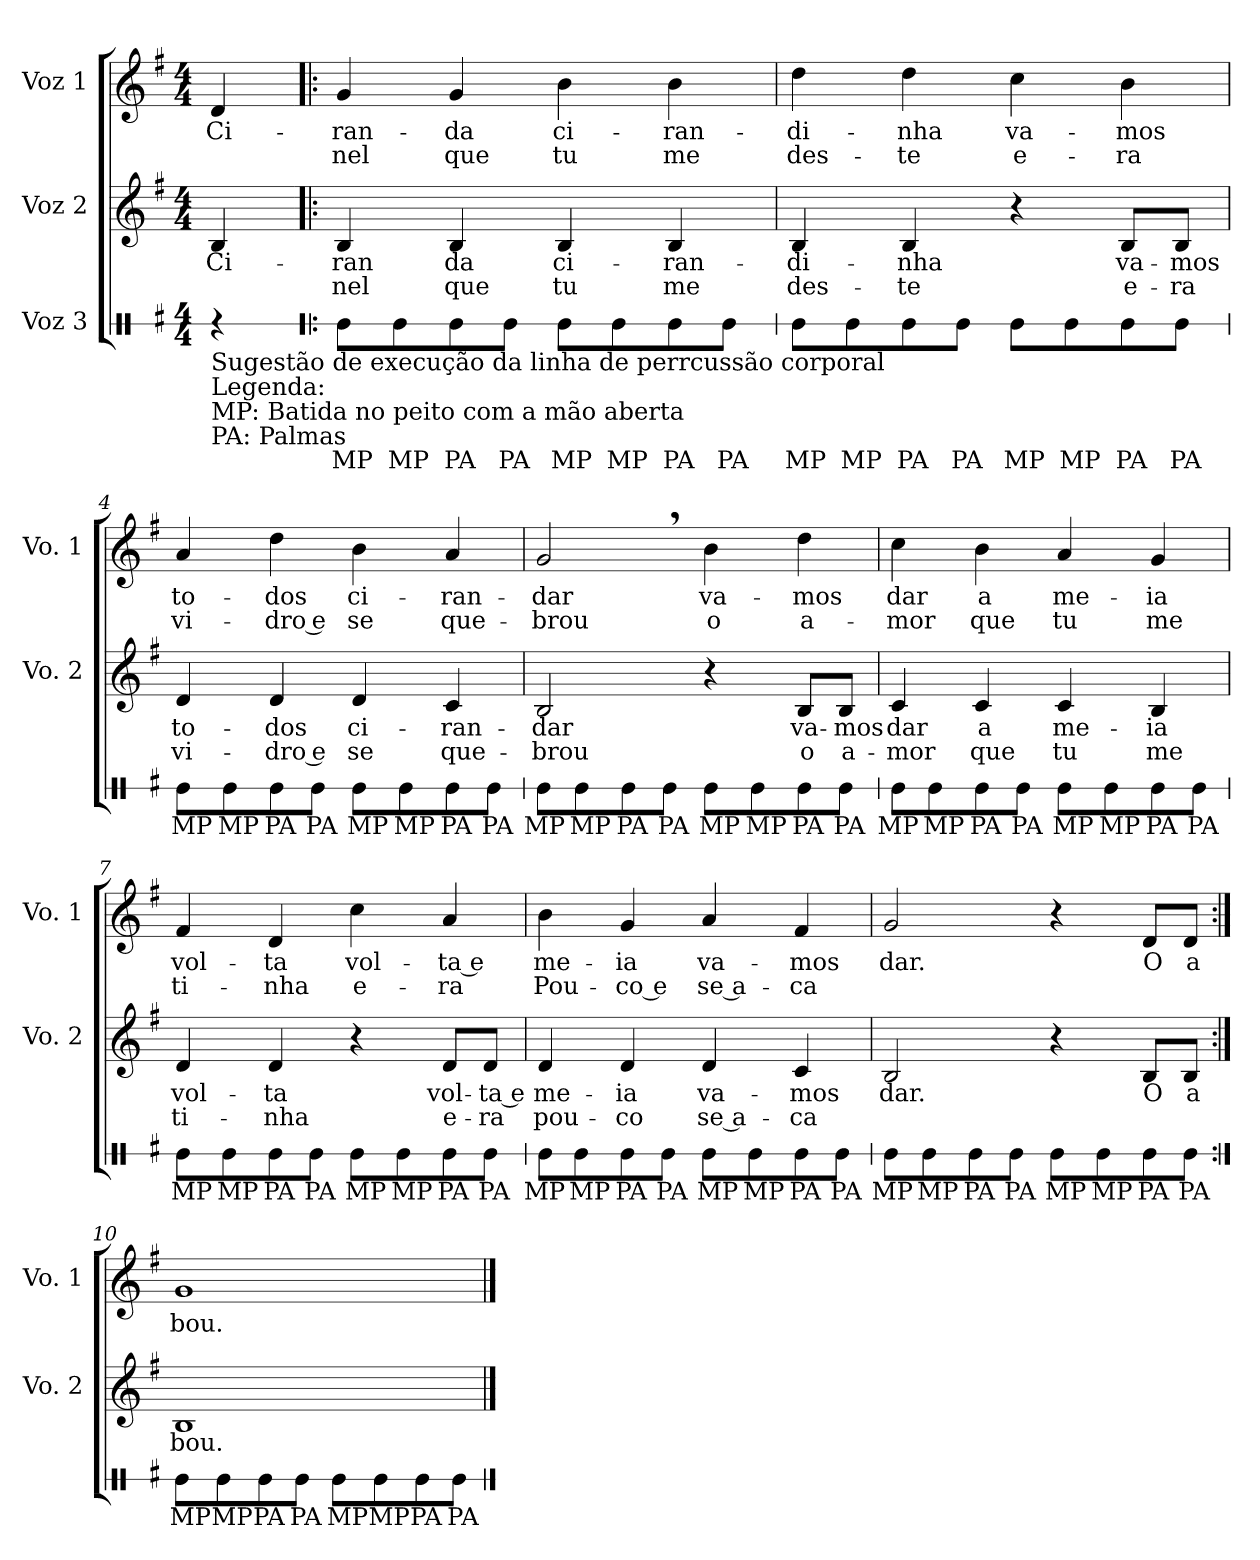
**kern	**text	**kern	**text	**text	**kern	**text	**text
*part3	*part3	*part2	*part2	*part2	*part1	*part1	*part1
*staff3	*staff3	*staff2	*staff2	*staff2	*staff1	*staff1	*staff1
*I"Voz 3	*	*I"Voz 2	*	*	*I"Voz 1	*	*
*	*	*I'Vo. 2	*	*	*I'Vo. 1	*	*
*stria1	*	*	*	*	*	*	*
*clefX	*	*clefG2	*	*	*clefG2	*	*
*k[f#]	*	*k[f#]	*	*	*k[f#]	*	*
*M4/4	*	*M4/4	*	*	*M4/4	*	*
*MM120	*	*MM120	*	*	*MM120	*	*
=1	=1	=1	=1	=1	=1	=1	=1
!LO:TX:b:t=Sugestão de execução da linha de perrcussão corporal	!	!	!	!	!	!	!
!LO:TX:b:t=Legenda&colon;	!	!	!	!	!	!	!
!LO:TX:b:t=MP&colon; Batida no peito com a mão aberta	!	!	!	!	!	!	!
!LO:TX:b:t=PA&colon; Palmas	!	!	!	!	!	!	!
!	!	!	!LO:LY:b	!	!	!LO:LY:b	!
4r	.	4B/	Ci-	.	4d/	Ci-	.
=2!|:	=2!|:	=2!|:	=2!|:	=2!|:	=2!|:	=2!|:	=2!|:
!	!LO:LY:b	!	!LO:LY:b	!LO:LY:b	!	!LO:LY:b	!LO:LY:b
8Re\L	MP	4B/	-ran	nel	4g/	-ran-	nel
!	!LO:LY:b	!	!	!	!	!	!
8Re\	MP	.	.	.	.	.	.
!	!LO:LY:b	!	!LO:LY:b	!LO:LY:b	!	!LO:LY:b	!LO:LY:b
8Re\	PA	4B/	da	que	4g/	-da	que
!	!LO:LY:b	!	!	!	!	!	!
8Re\J	PA	.	.	.	.	.	.
!	!LO:LY:b	!	!LO:LY:b	!LO:LY:b	!	!LO:LY:b	!LO:LY:b
8Re\L	MP	4B/	ci-	tu	4b\	ci-	tu
!	!LO:LY:b	!	!	!	!	!	!
8Re\	MP	.	.	.	.	.	.
!	!LO:LY:b	!	!LO:LY:b	!LO:LY:b	!	!LO:LY:b	!LO:LY:b
8Re\	PA	4B/	-ran-	me	4b\	-ran-	me
!	!LO:LY:b	!	!	!	!	!	!
8Re\J	PA	.	.	.	.	.	.
=3	=3	=3	=3	=3	=3	=3	=3
!	!LO:LY:b	!	!LO:LY:b	!LO:LY:b	!	!LO:LY:b	!LO:LY:b
8Re\L	MP	4B/	-di-	des-	4dd\	-di-	des-
!	!LO:LY:b	!	!	!	!	!	!
8Re\	MP	.	.	.	.	.	.
!	!LO:LY:b	!	!LO:LY:b	!LO:LY:b	!	!LO:LY:b	!LO:LY:b
8Re\	PA	4B/	-nha	-te	4dd\	-nha	-te
!	!LO:LY:b	!	!	!	!	!	!
8Re\J	PA	.	.	.	.	.	.
!	!LO:LY:b	!	!	!	!	!LO:LY:b	!LO:LY:b
8Re\L	MP	4r	.	.	4cc\	va-	e-
!	!LO:LY:b	!	!	!	!	!	!
8Re\	MP	.	.	.	.	.	.
!	!LO:LY:b	!	!LO:LY:b	!LO:LY:b	!	!LO:LY:b	!LO:LY:b
8Re\	PA	8B/L	va-	e-	4b\	-mos	-ra
!	!LO:LY:b	!	!LO:LY:b	!LO:LY:b	!	!	!
8Re\J	PA	8B/J	-mos	-ra	.	.	.
!!LO:LB:g=z
=4	=4	=4	=4	=4	=4	=4	=4
!	!LO:LY:b	!	!LO:LY:b	!LO:LY:b	!	!LO:LY:b	!LO:LY:b
8Re\L	MP	4d/	to-	vi-	4a/	to-	vi-
!	!LO:LY:b	!	!	!	!	!	!
8Re\	MP	.	.	.	.	.	.
!	!LO:LY:b	!	!LO:LY:b	!LO:LY:b	!	!LO:LY:b	!LO:LY:b
8Re\	PA	4d/	-dos	-dro e	4dd\	-dos	-dro e
!	!LO:LY:b	!	!	!	!	!	!
8Re\J	PA	.	.	.	.	.	.
!	!LO:LY:b	!	!LO:LY:b	!LO:LY:b	!	!LO:LY:b	!LO:LY:b
8Re\L	MP	4d/	ci-	se	4b\	ci-	se
!	!LO:LY:b	!	!	!	!	!	!
8Re\	MP	.	.	.	.	.	.
!	!LO:LY:b	!	!LO:LY:b	!LO:LY:b	!	!LO:LY:b	!LO:LY:b
8Re\	PA	4c/	-ran-	que-	4a/	-ran-	que-
!	!LO:LY:b	!	!	!	!	!	!
8Re\J	PA	.	.	.	.	.	.
=5	=5	=5	=5	=5	=5	=5	=5
!	!LO:LY:b	!	!LO:LY:b	!LO:LY:b	!	!LO:LY:b	!LO:LY:b
8Re\L	MP	2B/	-dar	-brou	2g,/	-dar	-brou
!	!LO:LY:b	!	!	!	!	!	!
8Re\	MP	.	.	.	.	.	.
!	!LO:LY:b	!	!	!	!	!	!
8Re\	PA	.	.	.	.	.	.
!	!LO:LY:b	!	!	!	!	!	!
8Re\J	PA	.	.	.	.	.	.
!	!LO:LY:b	!	!	!	!	!LO:LY:b	!LO:LY:b
8Re\L	MP	4r	.	.	4b\	va-	o
!	!LO:LY:b	!	!	!	!	!	!
8Re\	MP	.	.	.	.	.	.
!	!LO:LY:b	!	!LO:LY:b	!LO:LY:b	!	!LO:LY:b	!LO:LY:b
8Re\	PA	8B/L	va-	o	4dd\	-mos	a-
!	!LO:LY:b	!	!LO:LY:b	!LO:LY:b	!	!	!
8Re\J	PA	8B/J	-mos	a-	.	.	.
!!LO:LB:g=z
=6	=6	=6	=6	=6	=6	=6	=6
!	!LO:LY:b	!	!LO:LY:b	!LO:LY:b	!	!LO:LY:b	!LO:LY:b
8Re\L	MP	4c/	dar	-mor	4cc\	dar	-mor
!	!LO:LY:b	!	!	!	!	!	!
8Re\	MP	.	.	.	.	.	.
!	!LO:LY:b	!	!LO:LY:b	!LO:LY:b	!	!LO:LY:b	!LO:LY:b
8Re\	PA	4c/	a	que	4b\	a	que
!	!LO:LY:b	!	!	!	!	!	!
8Re\J	PA	.	.	.	.	.	.
!	!LO:LY:b	!	!LO:LY:b	!LO:LY:b	!	!LO:LY:b	!LO:LY:b
8Re\L	MP	4c/	me-	tu	4a/	me-	tu
!	!LO:LY:b	!	!	!	!	!	!
8Re\	MP	.	.	.	.	.	.
!	!LO:LY:b	!	!LO:LY:b	!LO:LY:b	!	!LO:LY:b	!LO:LY:b
8Re\	PA	4B/	-ia	me	4g/	-ia	me
!	!LO:LY:b	!	!	!	!	!	!
8Re\J	PA	.	.	.	.	.	.
=7	=7	=7	=7	=7	=7	=7	=7
!	!LO:LY:b	!	!LO:LY:b	!LO:LY:b	!	!LO:LY:b	!LO:LY:b
8Re\L	MP	4d/	vol-	ti-	4f#/	vol-	ti-
!	!LO:LY:b	!	!	!	!	!	!
8Re\	MP	.	.	.	.	.	.
!	!LO:LY:b	!	!LO:LY:b	!LO:LY:b	!	!LO:LY:b	!LO:LY:b
8Re\	PA	4d/	-ta	-nha	4d/	-ta	-nha
!	!LO:LY:b	!	!	!	!	!	!
8Re\J	PA	.	.	.	.	.	.
!	!LO:LY:b	!	!	!	!	!LO:LY:b	!LO:LY:b
8Re\L	MP	4r	.	.	4cc\	vol-	e-
!	!LO:LY:b	!	!	!	!	!	!
8Re\	MP	.	.	.	.	.	.
!	!LO:LY:b	!	!LO:LY:b	!LO:LY:b	!	!LO:LY:b	!LO:LY:b
8Re\	PA	8d/L	vol-	e-	4a/	-ta e	-ra
!	!LO:LY:b	!	!LO:LY:b	!LO:LY:b	!	!	!
8Re\J	PA	8d/J	-ta e	-ra	.	.	.
!!LO:PB:g=z
=8	=8	=8	=8	=8	=8	=8	=8
!	!LO:LY:b	!	!LO:LY:b	!LO:LY:b	!	!LO:LY:b	!LO:LY:b
8Re\L	MP	4d/	me-	pou-	4b\	me-	Pou-
!	!LO:LY:b	!	!	!	!	!	!
8Re\	MP	.	.	.	.	.	.
!	!LO:LY:b	!	!LO:LY:b	!LO:LY:b	!	!LO:LY:b	!LO:LY:b
8Re\	PA	4d/	-ia	-co	4g/	-ia	-co e
!	!LO:LY:b	!	!	!	!	!	!
8Re\J	PA	.	.	.	.	.	.
!	!LO:LY:b	!	!LO:LY:b	!LO:LY:b	!	!LO:LY:b	!LO:LY:b
8Re\L	MP	4d/	va-	se a-	4a/	va-	se a-
!	!LO:LY:b	!	!	!	!	!	!
8Re\	MP	.	.	.	.	.	.
!	!LO:LY:b	!	!LO:LY:b	!LO:LY:b	!	!LO:LY:b	!LO:LY:b
8Re\	PA	4c/	-mos	-ca	4f#/	-mos	-ca
!	!LO:LY:b	!	!	!	!	!	!
8Re\J	PA	.	.	.	.	.	.
=9	=9	=9	=9	=9	=9	=9	=9
!	!LO:LY:b	!	!LO:LY:b	!	!	!LO:LY:b	!
8Re\L	MP	2B/	dar.	.	2g/	dar.	.
!	!LO:LY:b	!	!	!	!	!	!
8Re\	MP	.	.	.	.	.	.
!	!LO:LY:b	!	!	!	!	!	!
8Re\	PA	.	.	.	.	.	.
!	!LO:LY:b	!	!	!	!	!	!
8Re\J	PA	.	.	.	.	.	.
!	!LO:LY:b	!	!	!	!	!	!
8Re\L	MP	4r	.	.	4r	.	.
!	!LO:LY:b	!	!	!	!	!	!
8Re\	MP	.	.	.	.	.	.
!	!LO:LY:b	!	!LO:LY:b	!	!	!LO:LY:b	!
8Re\	PA	8B/L	O	.	8d/L	O	.
!	!LO:LY:b	!	!LO:LY:b	!	!	!LO:LY:b	!
8Re\J	PA	8B/J	a	.	8d/J	a	.
!!LO:LB:g=z
=10:|!	=10:|!	=10:|!	=10:|!	=10:|!	=10:|!	=10:|!	=10:|!
!	!LO:LY:b	!	!LO:LY:b	!	!	!LO:LY:b	!
8Re\L	MP	1B	bou.	.	1g	bou.	.
!	!LO:LY:b	!	!	!	!	!	!
8Re\	MP	.	.	.	.	.	.
!	!LO:LY:b	!	!	!	!	!	!
8Re\	PA	.	.	.	.	.	.
!	!LO:LY:b	!	!	!	!	!	!
8Re\J	PA	.	.	.	.	.	.
!	!LO:LY:b	!	!	!	!	!	!
8Re\L	MP	.	.	.	.	.	.
!	!LO:LY:b	!	!	!	!	!	!
8Re\	MP	.	.	.	.	.	.
!	!LO:LY:b	!	!	!	!	!	!
8Re\	PA	.	.	.	.	.	.
!	!LO:LY:b	!	!	!	!	!	!
8Re\J	PA	.	.	.	.	.	.
==	==	==	==	==	==	==	==
*-	*-	*-	*-	*-	*-	*-	*-
